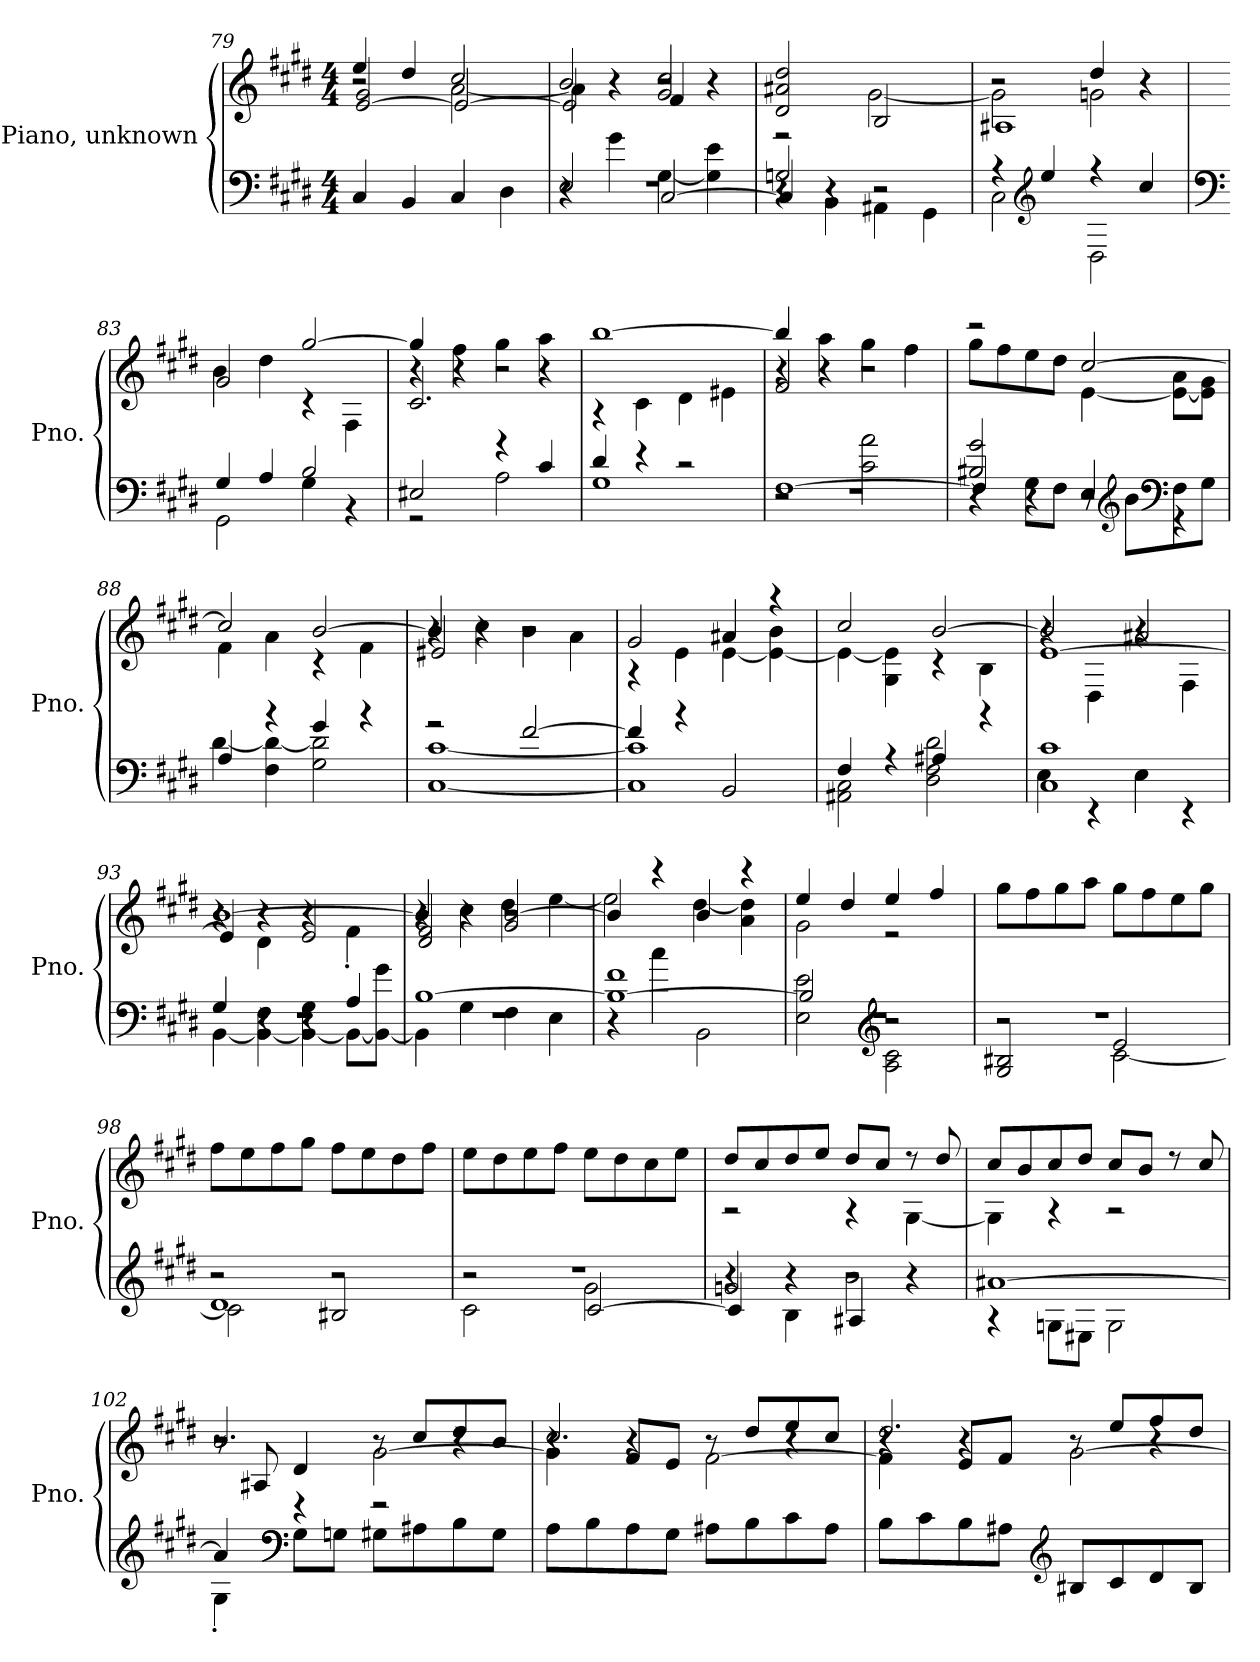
**kern	**kern
*part1	*part1
*staff2	*staff1
*I"Piano, unknown	*
*I'Pno.	*
*clefF4	*clefG2
*k[f#c#g#d#]	*k[f#c#g#d#]
*M4/4	*M4/4
=79	=79
*	*^
*	*	*^
4C#/	4ee/	2r	[2e/ 2g#/
4BB/	4dd#/	.	.
4C#/	2cc#/	[2a\	2e/_
4D#\	.	.	.
!!LO:LB:g=z	!!	!!
=80	=80	=80	=80
*^	*	*	*
*	*^	*	*	*
1r	4r	2E/	2b/	4a\]	2e/]
.	4g#\	.	.	4r	.
.	[4G#\	[2C#/	2g#/ 2cc#/	2r	4f#/
.	4G#\] 4e\	.	.	.	4r
*	*	*	*	*v	*v
=81	=81	=81	=81	=81
2Gn/	4r	4C#/]	2d#/ 2a#X/ 2dd#/	2r
.	4BB\	4r	.	.
2r	4AA#X\	2r	2B/	[2g#\
.	4GG#\	.	.	.
*	*v	*v	*	*
=82	=82	=82	=82
*	*	*	*^
4r	2C#\	2r	2g#\]	1A#X
*clefG2	*	*	*	*
4ee/	.	.	.	.
4r	2D#\	4dd#/	2gn\	.
4cc#/	.	4r	.	.
*	*	*v	*v	*v
=83	=83	=83
*clefF4	*	*
*	*	*^
4G#/	2GG#\	2g#/	4b\
4A/	.	.	4dd#\
2B/	4G#\	[2gg#/	4r
.	4r	.	4F#\
=84	=84	=84	=84
*	*	*	*^
2E#X/	2r	4gg#/]	4r	2.c#/
.	.	4r	4ff#\	.
4r	2A\	2r	4gg#\	.
4c#/	.	.	4aa\	4r
*	*	*	*v	*v
=85	=85	=85	=85
4d#/	1G#	[1bb	4r
4r	.	.	4c#\
2r	.	.	4d#\
.	.	.	4e#X\
!!LO:LB:g=z
=86	=86	=86	=86
*	*^	*	*^
1r	2r	[1F#	4bb/]	4r	2f#/
.	.	.	4r	4aa\	.
.	2c#\ 2a\	.	2r	4gg#\	2r
.	.	.	.	4ff#\	.
*	*	*	*	*v	*v
=87	=87	=87	=87	=87
2B#X/ 2g#/	4r	4F#/]	2r	8gg#\L
.	.	.	.	8ff#\
.	8G#\L	4r	.	8ee\
.	8F#\J	.	.	8dd#\J
2r	8r	4E/	[2cc#/	[4e\
*clefG2	*	*	*	*
.	8b\L	.	.	.
*clefF4	*	*	*	*
.	8F#\	4r	.	8e\_ 8a\L
.	8G#\J	.	.	8e\] 8g#\J
*	*v	*v	*	*
=88	=88	=88	=88
4A/	[4d#\	2cc#/]	4f#\
4r	4F#\ 4d#\_	.	4a\
4g#/	2G#\ 2d#\]	[2b/	4r
4r	.	.	4f#\
=89	=89	=89	=89
*	*	*	*^
2r	[1C# [1c#	4b/]	4r	2e#X/
.	.	4r	4cc#\	.
[2f#/	.	2r	4b\	2r
.	.	.	4a\	.
*	*	*	*v	*v
=90	=90	=90	=90
4f#/]	1C#] 1c#]	2g#/	4r
4r	.	.	4e\
2BB/	.	4a#X/	[4e\
.	.	4r	4e\_ 4b\
!!LO:LB:g=z	!!
=91	=91	=91	=91
4F#/	2AA#X\ 2C#\	2cc#/	4e\_
4r	.	.	4G#\ 4e\]
4A#X/	2D#\ 2F#\ 2d#\	[2b/	4r
4r	.	.	4B\
=92	=92	=92	=92
*	*	*	*^
1C# 1c#	4E\	2b/]	4r	[1e
.	4r	.	4D#\	.
.	4E\	2a#X/	4r	.
.	4r	.	4F#\	.
=93	=93	=93	=93	=93
*	*^	*	*	*
1r	[4BB\	4G#/	[1b	4r	4e/]
.	4BB\_ 4F#\	4r	.	4d#\	4r
.	4BB\_ 4G#\	4r	.	4r	2e/
.	8BB\L_	4A/	.	4f#'\	.
.	8BB\_ 8g#\J	.	.	.	.
=94	=94	=94	=94	=94	=94
1r	4BB\]	[1B	4b/]	4r	2d#/ 2f#/
.	4G#\	.	4r	4cc#\	.
.	4F#\	.	2g#/ [2b/	4dd#\	2r
.	4E\	.	.	[4ee\	.
*	*	*	*	*v	*v
=95	=95	=95	=95	=95
1f#	4r	1B_	4b/]	2ee\]
.	4cc#\	.	4r	.
.	2BB\	.	4b/	[4dd#\
.	.	.	4r	4a\ 4dd#\]
=96	=96	=96	=96	=96
1r	2E\ 2e\	2B/]	4ee/	2g#\
.	.	.	4dd#/	.
*clefG2	*	*	*	*
.	2A\ 2c#\	2r	4ee/	2r
.	.	.	4ff#/	.
*	*	*	*v	*v
!!LO:PB:g=z
=97	=97	=97	=97
1r	2r	2G#/ 2B#X/	8gg#\L
.	.	.	8ff#\
.	.	.	8gg#\
.	.	.	8aa\J
.	[2c#\	2e/	8gg#\L
.	.	.	8ff#\
.	.	.	8ee\
.	.	.	8gg#\J
=98	=98	=98	=98
1d#	2c#\]	2r	8ff#\L
.	.	.	8ee\
.	.	.	8ff#\
.	.	.	8gg#\J
.	2r	2B#X/	8ff#\L
.	.	.	8ee\
.	.	.	8dd#\
.	.	.	8ff#\J
=99	=99	=99	=99
1r	2c#\	2r	8ee\L
.	.	.	8dd#\
.	.	.	8ee\
.	.	.	8ff#\J
.	2g#\	[2c#/	8ee\L
.	.	.	8dd#\
.	.	.	8cc#\
.	.	.	8ee\J
=100	=100	=100	=100
*	*	*	*^
2gn/	4r	4c#/]	8dd#/L	2r
.	.	.	8cc#/	.
.	4B\	4r	8dd#/	.
.	.	.	8ee/J	.
2r	2b\	4A#X/	8dd#/L	4r
.	.	.	8cc#/J	.
.	.	4r	8r	[4G#\
.	.	.	8dd#/	.
*	*v	*v	*	*
!!LO:LB:g=z	!!
=101	=101	=101	=101
[1a#X	4r	8cc#/L	4G#\]
.	.	8b/	.
.	8Gn\L	8cc#/	4r
.	8E#X\J	8dd#/J	.
.	2G\	8cc#/L	2r
.	.	8b/J	.
.	.	8r	.
.	.	8cc#/	.
=102	=102	=102	=102
*	*	*	*^
4a#/]	4G#'\	8r	2.b/	2r
.	.	8A#X/	.	.
*clefF4	*	*	*	*
4r	8G#\L	4d#/	.	.
.	8Gn\J	.	.	.
2r	8G#X\L	8r	.	[2g#\
.	8A#X\	8cc#/L	.	.
.	8B\	8dd#/	4r	.
.	8G#\J	8b/J	.	.
*v	*v	*	*	*
=103	=103	=103	=103
8A\L	4r	2.cc#/	4g#\]
8B\	.	.	.
8A\	8f#/L	.	4r
8G#\J	8e/J	.	.
8A#X\L	8r	.	[2f#\
8B\	8dd#/L	.	.
8c#\	8ee/	4r	.
8A#\J	8cc#/J	.	.
!!LO:LB:g=z	!!	!!
=104	=104	=104	=104
8B\L	4r	2.dd#/	4f#\]
8c#\	.	.	.
8B\	8e/L	.	4r
8A#X\J	8f#/J	.	.
*clefG2	*	*	*
8B#X/L	8r	.	[2g#\
8c#/	8ee/L	.	.
8d#/	8ff#/	4r	.
8B#/J	8dd#/J	.	.
*	*v	*v	*v
=	=
*-	*-
